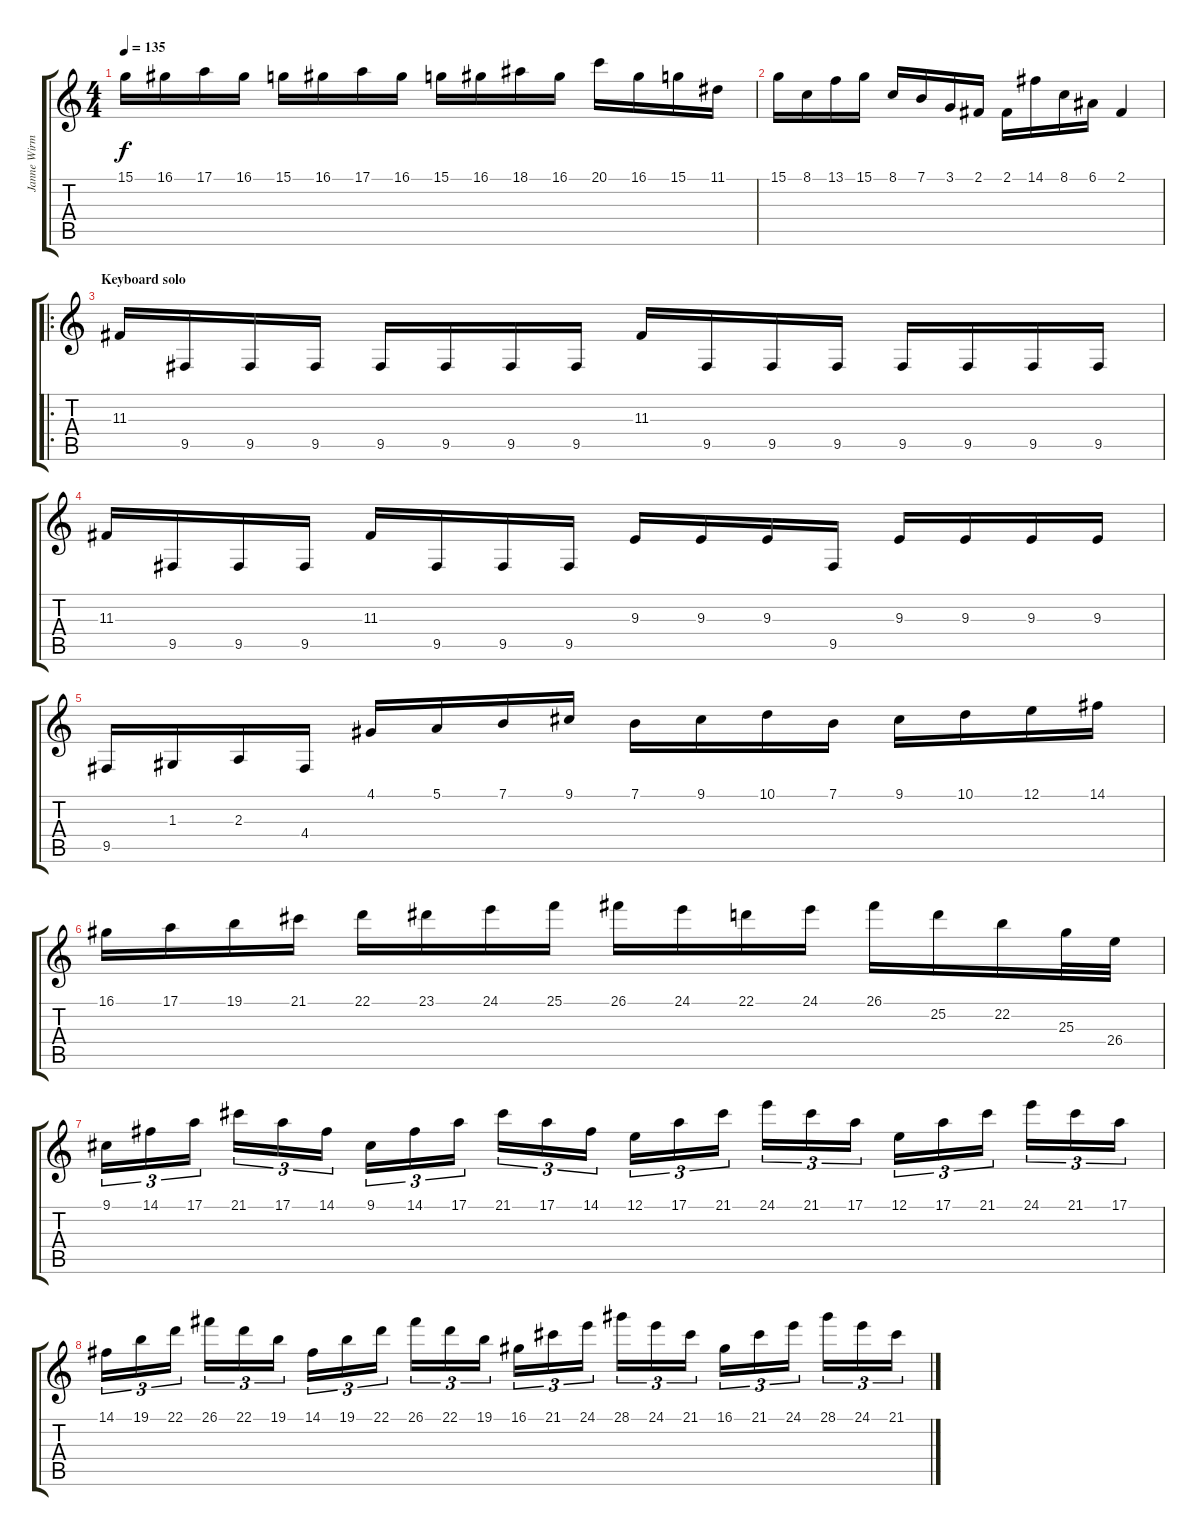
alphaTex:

\track ("Janne Wirman" "Janne Wirm") {instrument lead2sawtooth}
\staff {score tabs}
\tuning (E4 Db4 G3 D3 A2 E2) {hide}
\ts (4 4)
\tempo 135
\clef g2
\ks c
15.1.16{dy f} 16.1.16 17.1.16 16.1.16 15.1.16 16.1.16 17.1.16 16.1.16 15.1.16 16.1.16 18.1.16 16.1.16 20.1.16 16.1.16 15.1.16 11.1.16 |
15.1.16 8.1.16 13.1.16 15.1.16 8.1.16 7.1.16 3.1.16 2.1.16 2.1.16 14.1.16 8.1.16 6.1.16 2.1.4 |
\ro
\section ("" "Keyboard solo")
11.3.16{volume 16 instrument lead2sawtooth} 9.5.16 9.5.16 9.5.16 9.5.16 9.5.16 9.5.16 9.5.16 11.3.16 9.5.16 9.5.16 9.5.16 9.5.16 9.5.16 9.5.16 9.5.16 |
11.3.16 9.5.16 9.5.16 9.5.16 11.3.16 9.5.16 9.5.16 9.5.16 9.3.16 9.3.16 9.3.16 9.5.16 9.3.16 9.3.16 9.3.16 9.3.16 |
9.5.16{volume 16 instrument lead2sawtooth} 1.3.16 2.3.16 4.4.16 4.1.16 5.1.16 7.1.16 9.1.16 7.1.16 9.1.16 10.1.16 7.1.16 9.1.16 10.1.16 12.1.16 14.1.16 |
16.1.16 17.1.16 19.1.16 21.1.16 22.1.16 23.1.16 24.1.16 25.1.16 26.1.16 24.1.16 22.1.16 24.1.16 26.1.16 25.2.16 22.2.16 25.3.32 26.4.32 |
9.1.16{tu (3 2)} 14.1.16{tu (3 2)} 17.1.16{tu (3 2)} 21.1.16{tu (3 2)} 17.1.16{tu (3 2)} 14.1.16{tu (3 2)} 9.1.16{tu (3 2)} 14.1.16{tu (3 2)} 17.1.16{tu (3 2)} 21.1.16{tu (3 2)} 17.1.16{tu (3 2)} 14.1.16{tu (3 2)} 12.1.16{tu (3 2)} 17.1.16{tu (3 2)} 21.1.16{tu (3 2)} 24.1.16{tu (3 2)} 21.1.16{tu (3 2)} 17.1.16{tu (3 2)} 12.1.16{tu (3 2)} 17.1.16{tu (3 2)} 21.1.16{tu (3 2)} 24.1.16{tu (3 2)} 21.1.16{tu (3 2)} 17.1.16{tu (3 2)} |
14.1.16{tu (3 2)} 19.1.16{tu (3 2)} 22.1.16{tu (3 2)} 26.1.16{tu (3 2)} 22.1.16{tu (3 2)} 19.1.16{tu (3 2)} 14.1.16{tu (3 2)} 19.1.16{tu (3 2)} 22.1.16{tu (3 2)} 26.1.16{tu (3 2)} 22.1.16{tu (3 2)} 19.1.16{tu (3 2)} 16.1.16{tu (3 2)} 21.1.16{tu (3 2)} 24.1.16{tu (3 2)} 28.1.16{tu (3 2)} 24.1.16{tu (3 2)} 21.1.16{tu (3 2)} 16.1.16{tu (3 2)} 21.1.16{tu (3 2)} 24.1.16{tu (3 2)} 28.1.16{tu (3 2)} 24.1.16{tu (3 2)} 21.1.16{tu (3 2)}
